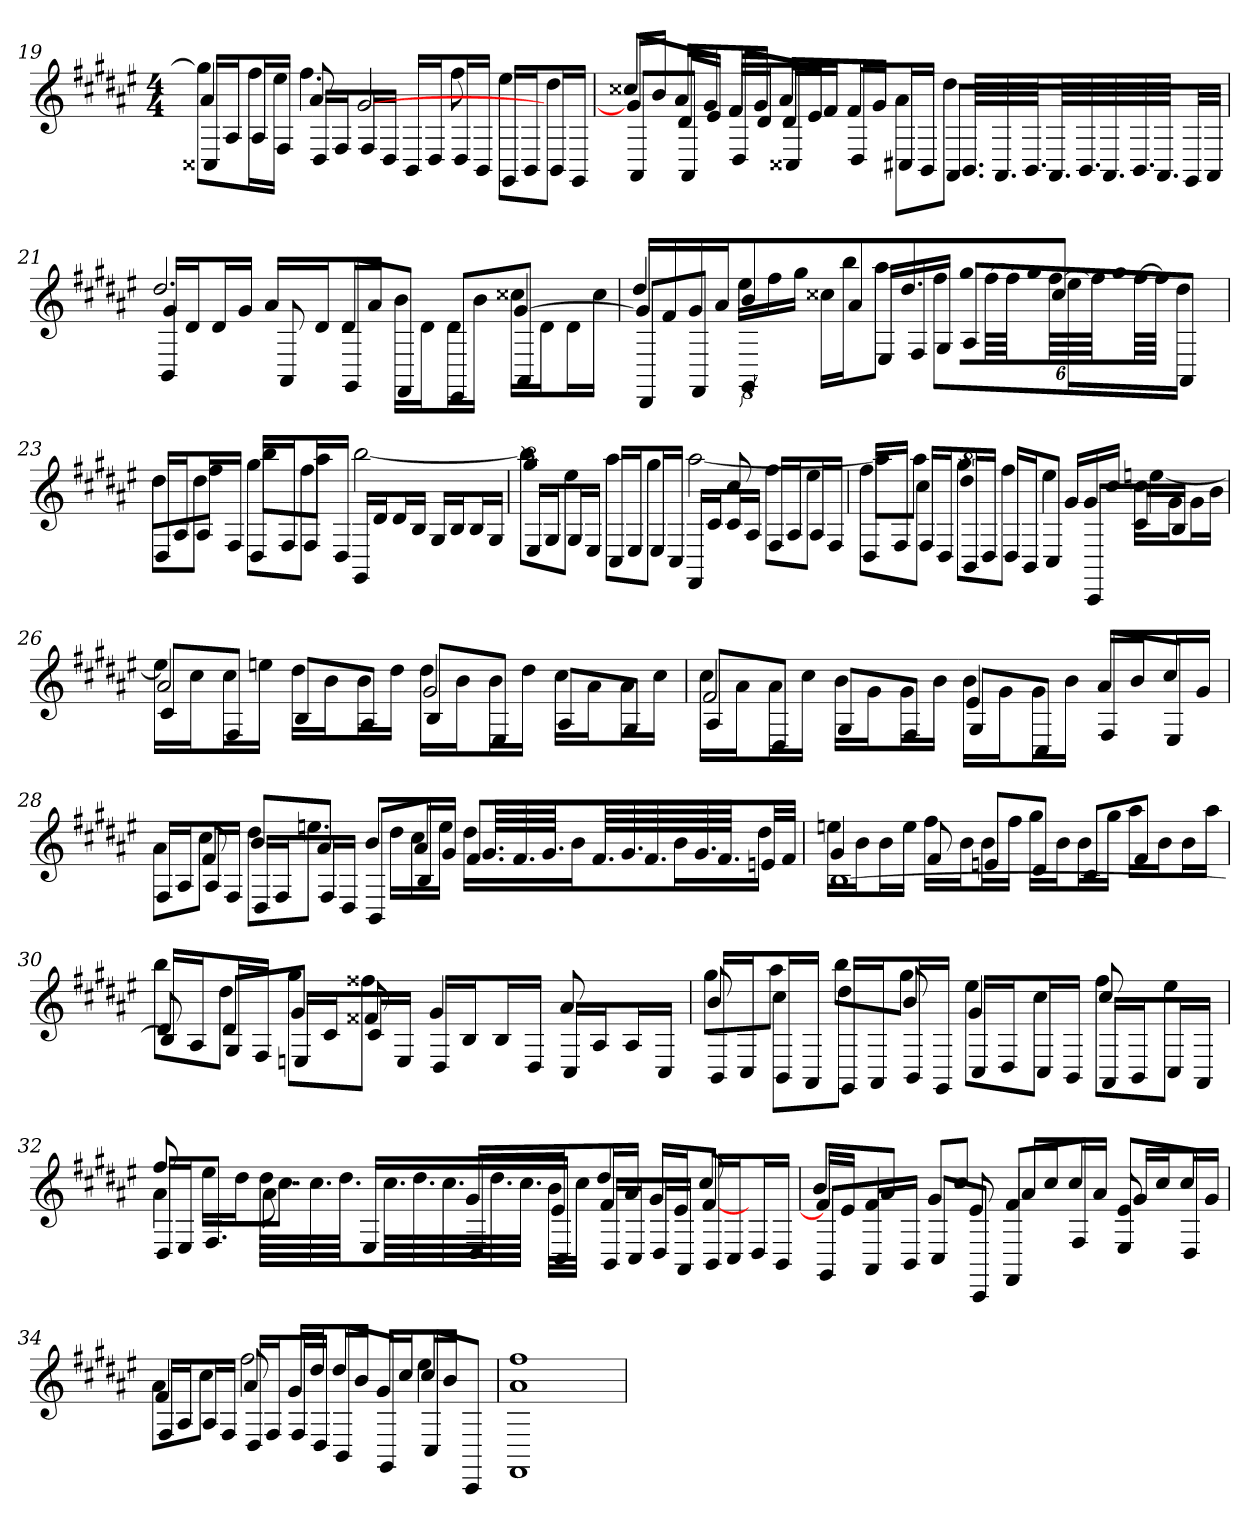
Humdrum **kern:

**kern
*part1
*staff1
*clefG2
*k[f#c#g#d#a#e#]
*F#:
*M4/4
=19
*^
*	*^
4a#	8gg#\L]	16C##/LL
.	.	16A#/J
.	16ff#\L	16A#/L
.	16ee#\JJ	16F#/JJ
8a#	4.ff#	16D#/LL
.	.	16F#/J
[2g#	.	16F#/L
.	.	16D#/JJ
.	.	16BB/LL
.	.	16D#/J
.	8ff#	16D#/L
.	.	16BB/JJ
.	8ee#\L	16GG#/LL
.	.	16BB/J
8ryy	8dd#\J	16BB/L
.	.	16GG#/JJ
=20	=20	=20
*	*	*^
16g#/LL]	8cc##/L	8AA#/L	2.ryy
16b/JJ	.	.	.
16a#/LL	16d#/L	8AA#/J	.
16g#/J	16e#/JJ	.	.
16f#/L	16f#/LL	8D#/L	.
16g#/JJ	16d#/J	.	.
16a#/LL	16d#/L	8C##/J	.
16e#/J	16f#/JJ	.	.
16f#/L	2ryy	8D#/L	.
16g#/JJ	.	.	.
8a#\L	.	16C#/L	.
.	.	16BB/JJ	.
8dd#\J	.	8.AA#/L	64.BB/LLLL
.	.	.	64.AA#/
.	.	.	64.BB/JJJ
.	.	.	64.AA#/LLL
.	.	.	64.BB/
.	.	.	64.AA#/
8ryy	.	.	.
.	.	.	64.BB/
.	.	.	64.AA#/JJJJ
.	.	32GG#/LL	16ryy
.	.	32AA#/JJJ	.
*	*	*v	*v
=21	=21	=21
2.dd#	16g#/LL	4BB
.	16d#/J	.
.	16d#/L	.
.	16g#/JJ	.
.	16a#/LL	8AA#
.	16d#/J	.
.	16d#/L	8GG#/L
.	16a#/JJ	.
.	16b\LL	8FF#/J
.	16d#\J	.
.	16d#\L	8EE#/L
.	16b\JJ	.
[4g#	16cc##\LL	8AA#/J
.	16d#\J	.
.	16d#\L	8ryy
.	16cc##\JJ	.
=22	=22	=22
*	*	*^
2.ryy	16g#/LL]	4dd#	8DD#/L
.	16f#/	.	.
.	16g#/JJ	.	8FF#/J
.	16a#	.	.
!	!	!	!LO:N:vis=4
.	4b	16ee#\LL	16%5GG#
.	.	16ff#\	.
.	.	16gg#\JJ	.
.	.	16cc##\LL	.
.	8a#\L	16bb\J	.
.	.	8aa#\J	16E#/LL
.	8.dd#\J	.	16F#/
.	.	8ff#\L	16G#/JJ
!LO:N:vis=32	!	!	!
48gg#\LLL	.	.	8A#/L
[96ff#\L	.	.	.
96ff#\J]	.	.	.
!LO:N:vis=32	!	!	!
48gg#\	.	.	.
[96ff#\L	8cc##J	16ee#\L	.
96ff#\J]	.	.	.
!LO:N:vis=32	!	!	!
48gg#\	.	.	.
[96ff#\L	.	.	.
96ff#\JJJJ]	.	.	.
8ryy	.	16dd#\JJ	8AA#/J
.	16ryy	16ryy	.
*	*	*v	*v
=23	=23	=23
8dd#\L	8dd#\L	16D#/LL
.	.	16A#/J
8dd#\J	8ff#\J	16A#/L
.	.	16F#/JJ
8gg#\L	8bb\L	16D#/LL
.	.	16F#/J
8ff#\J	8aa#\J	16F#/L
.	.	16D#/JJ
2ryy	[2bb	16GG#/LL
.	.	16d#/J
.	.	16d#/L
.	.	16B/JJ
.	.	16G#/LL
.	.	16B/J
.	.	16B/L
.	.	16G#/JJ
=24	=24	=24
!LO:N:vis=2	!	!
8%5gg#	8bb\L]	16E#/LL
.	.	16G#/J
.	8ee#\J	16G#/L
.	.	16E#/JJ
.	8aa#\L	16C#/LL
.	.	16E#/J
.	8gg#\J	16E#/L
.	.	16C#/JJ
.	[2aa#	16FF#/LL
.	.	16c#/J
8cc#	.	16c#/L
.	.	16A#/JJ
8ff#\L	.	16F#/LL
.	.	16A#/J
8ee#\J	.	16A#/L
.	.	16F#/JJ
=25	=25	=25
8ff#\L	8aa#\L]	16D#/LL
.	.	16F#/JJ
8cc#\J	8aa#\J	16F#/LL
.	.	16D#/J
!LO:N:vis=4	!	!
16%5dd#	8gg#\L	16BB/L
.	.	16D#/JJ
.	8ff#\J	16D#/LL
.	.	16BB/J
.	4ee#	8C#/J
16g#/LL	.	.
16g#/	.	8CC#/L
16cc#/JJ	.	.
16cc#\LL	[4ee	16c#/L
16g#\J	.	16B/JJ
16g#\L	.	8ryy
16b\JJ	.	.
=26	=26	=26
2a#	16ee\LL]	8c#/L
.	16cc#\J	.
.	16cc#\L	8F#/J
.	16ee\JJ	.
.	16dd#\LL	8B/L
.	16b\J	.
.	16b\L	8A#/J
.	16dd#\JJ	.
2g#	16dd#\LL	8B/L
.	16b\J	.
.	16b\L	8E#/J
.	16dd#\JJ	.
.	16cc#\LL	8A#/L
.	16a#\J	.
.	16a#\L	8G#/J
.	16cc#\JJ	.
=27	=27	=27
2f#	16cc#\LL	8A#/L
.	16a#\J	.
.	16a#\L	8D#/J
.	16cc#\JJ	.
.	16b\LL	8G#/L
.	16g#\J	.
.	16g#\L	8F#/J
.	16b\JJ	.
4e#	16b\LL	8G#/L
.	16g#\J	.
.	16g#\L	8C#/J
.	16b\JJ	.
4ryy	16a#/LL	8F#/L
.	16b/J	.
.	16cc#/L	8E#/J
.	16g#/JJ	.
=28	=28	=28
*	*	*^
8ryy	8a#\L	2.ryy	16F#/LL
.	.	.	16A#/J
8f#	8cc#\J	.	16A#/L
.	.	.	16F#/JJ
8b/L	8dd#\L	.	16D#/LL
.	.	.	16F#/J
8a#/J	8.ee\J	.	16F#/L
.	.	.	16D#/JJ
8b/L	.	.	8BB/L
.	16dd#\LL	.	.
16a#/L	16cc#\	.	8B/J
16g#/JJ	16ee\JJ	.	.
8.f#/L	16dd#\LL	64.g#/LLLL	4ryy
.	.	64.f#/	.
.	.	64.g#/JJJ	.
.	16b\J	.	.
.	.	64.f#/LLL	.
.	.	64.g#/	.
.	.	64.f#/	.
.	16b\L	.	.
.	.	64.g#/	.
.	.	64.f#/JJJJ	.
32e/LL	16dd#\JJ	16ryy	.
32f#/JJJ	.	.	.
*	*	*v	*v
=29	=29	=29
4g#	16ee\LL	[1B
.	16b\J	.
.	16b\L	.
.	16ee\JJ	.
8f#	16ff#\LL	.
.	16b\J	.
8e/L	16b\L	.
.	16ff#\JJ	.
8d#/J	16gg#\LL	.
.	16b\J	.
8c#/L	16b\L	.
.	16gg#\JJ	.
8f#/J	16aa#\LL	.
.	16b\J	.
8ryy	16b\L	.
.	16aa#\JJ	.
=30	=30	=30
8d#	8bb\L	16B/LL]
.	.	16A#/J
8d#/L	8dd#\J	16G#/L
.	.	16F#/JJ
8g#/J	8gg#\L	16E/LL
.	.	16c#/J
8f##	8ff##\J	16c#/L
.	.	16E/JJ
4g#	2ryy	16D#/LL
.	.	16B/J
.	.	16B/L
.	.	16D#/JJ
8a#	.	16C#/LL
.	.	16A#/J
8ryy	.	16A#/L
.	.	16C#/JJ
=31	=31	=31
8b	8gg#\L	16BB/LL
.	.	16C#/J
8cc#\L	8aa#\J	16BB/L
.	.	16AA#/JJ
8dd#\J	8bb\L	16GG#/LL
.	.	16AA#/J
8b	8gg#\J	16BB/L
.	.	16GG#/JJ
4g#	8ee#\L	16C#/LL
.	.	16D#/J
.	8cc#\J	16C#/L
.	.	16BB/JJ
8cc#	8ff#\L	16AA#/LL
.	.	16BB/J
8ryy	8ee#\J	16C#/L
.	.	16AA#/JJ
=32	=32	=32
*	*	*^
4ryy	4a#	8ff#	16D#/LL
.	.	.	16E#/J
.	.	16ee#\LL	8.F#/J
.	.	16dd#\J	.
64.dd#\LLLL	8a#	8.cc#\J	.
64.cc#\	.	.	.
64.dd#\JJJ	.	.	.
.	.	.	16E#/LL
64.cc#\LLL	.	.	.
64.dd#\	.	.	.
64.cc#\	.	.	.
.	16g#/LL	.	16D#/
64.dd#\	.	.	.
64.cc#\JJJJ	.	.	.
2ryy	16e#/J	32b\LLL	16C#/JJ
.	.	32cc#\JJJ	.
.	16f#/L	4dd#	16BB/LL
.	16a#/JJ	.	16C#/J
.	16g#/LL	.	16D#/L
.	16e#/J	.	16AA#/JJ
.	[8f#/J	8cc#	16BB/LL
.	.	.	16C#/J
.	8ryy	8ryy	16D#/L
16ryy	.	.	16BB/JJ
*	*	*v	*v
=33	=33	=33
16f#/LL]	8b/L	8GG#/L
16e#/JJ	.	.
4f#	8a#/J	16AA#/L
.	.	16BB/JJ
.	8g#/L	8C#/L
8e#	8cc#/J	8CC#/J
4f#	16a#/LL	8FF#/L
.	16cc#/J	.
.	16cc#/L	8F#/J
.	16a#/JJ	.
8e#	16g#/LL	8E#/L
.	16cc#/J	.
8ryy	16cc#/L	8D#/J
.	16g#/JJ	.
=34	=34	=34
4f#	8a#\L	16F#/LL
.	.	16A#/J
.	8cc#\J	16A#/L
.	.	16F#/JJ
8a#	2ff#	16D#/LL
.	.	16F#/J
16g#/LL	.	16F#/L
16dd#/J	.	16D#/JJ
16dd#/L	.	8BB/L
16b/JJ	.	.
16g#/LL	.	8GG#/J
16cc#/J	.	.
16cc#/L	4ee#	8C#/L
16b/JJ	.	.
8ryy	.	8CC#/J
*	*v	*v
=35	=35
1ff# 1a#	1FF#
*v	*v
=
*-
